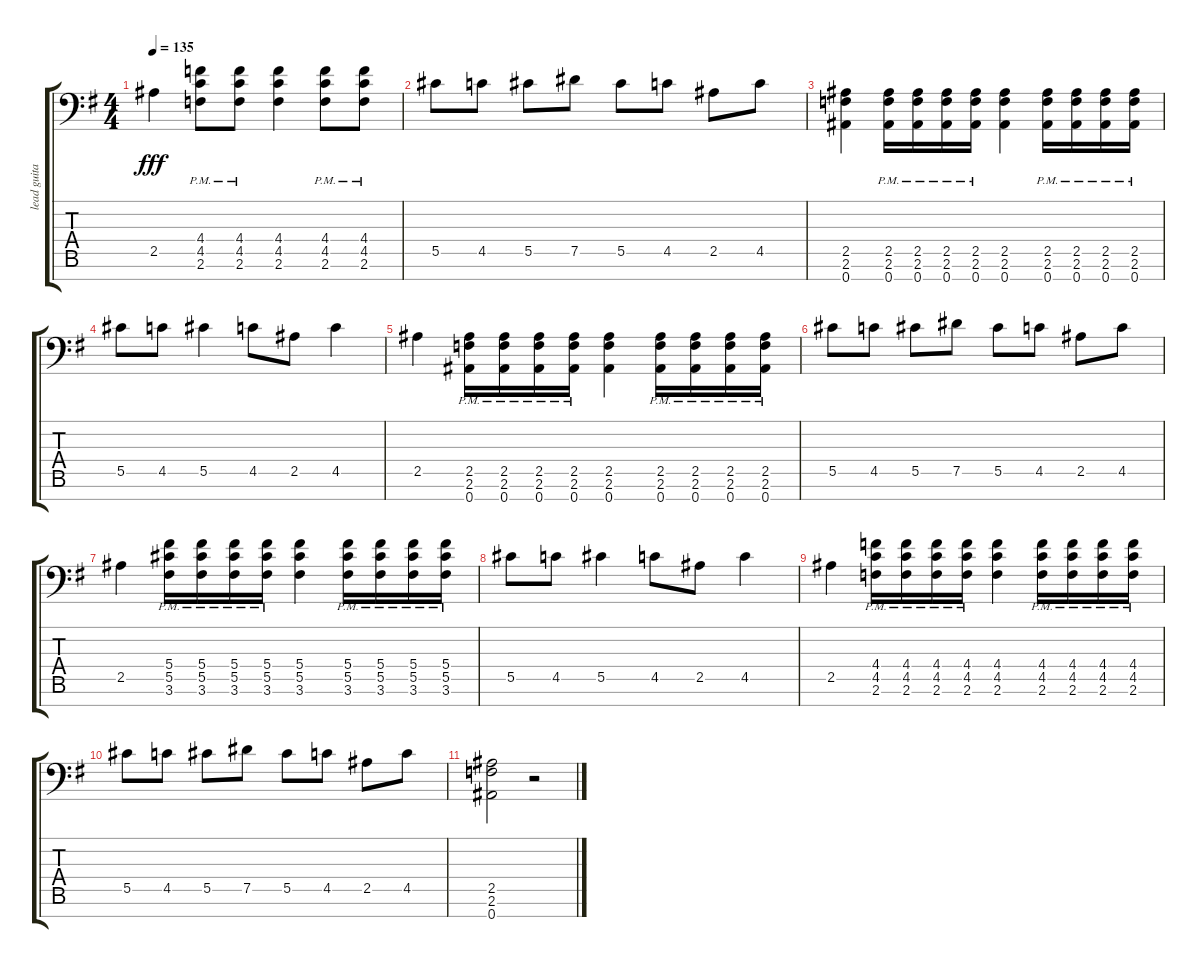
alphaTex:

\track ("lead guitar" "lead guita") {instrument distortionguitar}
\staff {score tabs}
\tuning (Eb4 Bb3 Gb3 Db3 Ab2 Eb2 Bb1) {hide}
\ts (4 4)
\tempo 135
\clef f4
\ks eminor
2.5.4{dy fff} (4.4{pm} 4.5{pm} 2.6{pm}).8 (4.4{pm} 4.5{pm} 2.6{pm}).8 (4.4 4.5 2.6).4 (4.4{pm} 4.5{pm} 2.6{pm}).8 (4.4{pm} 4.5{pm} 2.6{pm}).8 |
5.5.8 4.5.8 5.5.8 7.5.8 5.5.8 4.5.8 2.5.8 4.5.8 |
(2.5 2.6 0.7).4 (2.5{pm} 2.6{pm} 0.7{pm}).16 (2.5{pm} 2.6{pm} 0.7{pm}).16 (2.5{pm} 2.6{pm} 0.7{pm}).16 (2.5{pm} 2.6{pm} 0.7{pm}).16 (2.5 2.6 0.7).4 (2.5{pm} 2.6{pm} 0.7{pm}).16 (2.5{pm} 2.6{pm} 0.7{pm}).16 (2.5{pm} 2.6{pm} 0.7{pm}).16 (2.5{pm} 2.6{pm} 0.7{pm}).16 |
5.5.8 4.5.8 5.5.4 4.5.8 2.5.8 4.5.4 |
2.5.4 (2.5{pm} 2.6{pm} 0.7{pm}).16 (2.5{pm} 2.6{pm} 0.7{pm}).16 (2.5{pm} 2.6{pm} 0.7{pm}).16 (2.5{pm} 2.6{pm} 0.7{pm}).16 (2.5 2.6 0.7).4 (2.5{pm} 2.6{pm} 0.7{pm}).16 (2.5{pm} 2.6{pm} 0.7{pm}).16 (2.5{pm} 2.6{pm} 0.7{pm}).16 (2.5{pm} 2.6{pm} 0.7{pm}).16 |
5.5.8 4.5.8 5.5.8 7.5.8 5.5.8 4.5.8 2.5.8 4.5.8 |
2.5.4 (5.4{pm} 5.5{pm} 3.6{pm}).16 (5.4{pm} 5.5{pm} 3.6{pm}).16 (5.4{pm} 5.5{pm} 3.6{pm}).16 (5.4{pm} 5.5{pm} 3.6{pm}).16 (5.4 5.5 3.6).4 (5.4{pm} 5.5{pm} 3.6{pm}).16 (5.4{pm} 5.5{pm} 3.6{pm}).16 (5.4{pm} 5.5{pm} 3.6{pm}).16 (5.4{pm} 5.5{pm} 3.6{pm}).16 |
5.5.8 4.5.8 5.5.4 4.5.8 2.5.8 4.5.4 |
2.5.4 (4.4{pm} 4.5{pm} 2.6{pm}).16 (4.4{pm} 4.5{pm} 2.6{pm}).16 (4.4{pm} 4.5{pm} 2.6{pm}).16 (4.4{pm} 4.5{pm} 2.6{pm}).16 (4.4 4.5 2.6).4 (4.4{pm} 4.5{pm} 2.6{pm}).16 (4.4{pm} 4.5{pm} 2.6{pm}).16 (4.4{pm} 4.5{pm} 2.6{pm}).16 (4.4{pm} 4.5{pm} 2.6{pm}).16 |
5.5.8 4.5.8 5.5.8 7.5.8 5.5.8 4.5.8 2.5.8 4.5.8 |
(2.5 2.6 0.7).2 r.2
